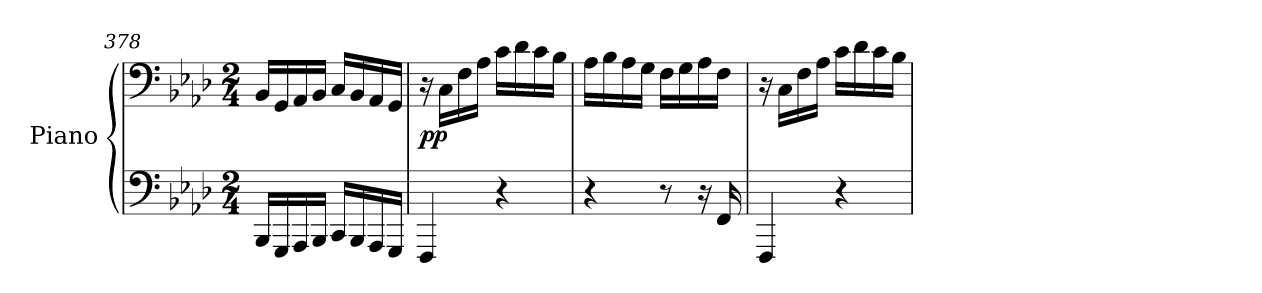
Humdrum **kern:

**kern	**kern	**dynam
*part1	*part1	*part1
*staff2	*staff1	*staff1/2
*I"Piano	*	*
*I'Pno.	*	*
*clefF4	*clefF4	*
*k[b-e-a-d-]	*k[b-e-a-d-]	*
*M2/4	*M2/4	*
=378	=378	=378
16BBB-/LL	16BB-/LL	.
16GGG/	16GG/	.
16AAA-/	16AA-/	.
16BBB-/JJ	16BB-/JJ	.
16CC/LL	16C/LL	.
16BBB-/	16BB-/	.
16AAA-/	16AA-/	.
16GGG/JJ	16GG/JJ	.
=379	=379	=379
!	!	!LO:DY:b
4FFF/	16r	pp
.	16C\LL	.
.	16F\	.
.	16A-\JJ	.
4r	16c\LL	.
.	16d-\	.
.	16c\	.
.	16B-\JJ	.
!!LO:PB:g=z
=380	=380	=380
4r	16A-\LL	.
.	16B-\	.
.	16A-\	.
.	16G\JJ	.
8r	16F\LL	.
.	16G\	.
16r	16A-\	.
16FF/	16F\JJ	.
=381	=381	=381
4FFF/	16r	.
.	16C\LL	.
.	16F\	.
.	16A-\JJ	.
4r	16c\LL	.
.	16d-\	.
.	16c\	.
.	16B-\JJ	.
=	=	=
*-	*-	*-
